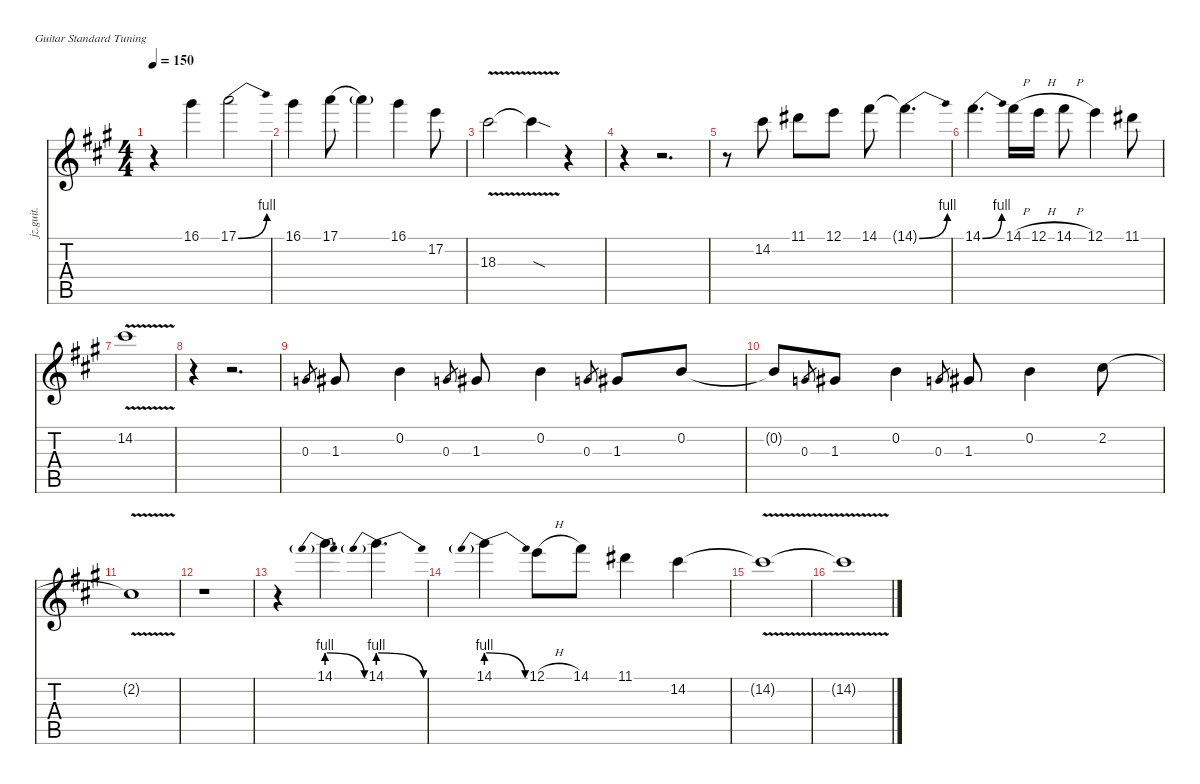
\defaultSystemsLayout 4
\hideDynamics
\bracketExtendMode nobrackets
\otherSystemsTrackNameOrientation horizontal
\track ("1st Guitar" "jz.guit.") {instrument electricguitarjazz}
\staff {score tabs}
\tuning (E4 B3 G3 D3 A2 E2)
\ts (4 4)
\tempo 150
\clef g2
\ks a
r.4{dy f} 16.1{acc #}.4 17.1{be (bend 0 0 30 4) acc forcenatural}.2 |
16.1{acc #}.4 17.1{be (hold 0 0 60 0) acc forcenatural}.8 17.1{be (hold 0 0 60 0) t acc forcenatural}.4 16.1{acc #}.4 17.2{acc forcenatural}.8 |
18.3{v acc #}.2 18.3{v sod t acc #}.4 r.4 |
r.4 r.2{d} |
r.8 14.2{acc #}.8 11.1{acc #}.8 12.1{acc forcenatural}.8 14.1{acc #}.8 14.1{be (bend 0 0 30 4) t acc #}.4{d} |
14.1{be (bend 0 0 30 4) acc #}.4{d} 14.1{h acc #}.16 12.1{h acc forcenatural}.16 14.1{h acc #}.8 12.1{acc forcenatural}.4 11.1{acc #}.8 |
14.2{v acc #}.1 |
r.4 r.2{d} |
0.3{acc forcenatural}.8{gr dy mf} 1.3{acc #}.8{dy f} 0.2{acc forcenatural}.4 0.3{acc forcenatural}.8{gr dy mf} 1.3{acc #}.8{dy f} 0.2{acc forcenatural}.4 0.3{acc forcenatural}.8{gr dy mf} 1.3{acc #}.8{dy f} 0.2{acc forcenatural}.8 |
0.2{t acc forcenatural}.8 0.3{acc forcenatural}.8{gr dy mf} 1.3{acc #}.8{dy f} 0.2{acc forcenatural}.4 0.3{acc forcenatural}.8{gr dy mf} 1.3{acc #}.8{dy f} 0.2{acc forcenatural}.4 2.2{acc #}.8 |
2.2{v t acc #}.1 |
r.1 |
r.4 14.1{be (prebendrelease 0 4 39.999998399999996 0)}.4{d} 14.1{be (prebendrelease 0 4 39.999998399999996 0)}.4{d} |
14.1{be (prebendrelease 0 4 39.999998399999996 0)}.4 12.1{h acc forcenatural}.8 14.1{acc #}.8 11.1{acc #}.4 14.2{acc #}.4 |
14.2{v t acc #}.1 |
14.2{v t acc #}.1
